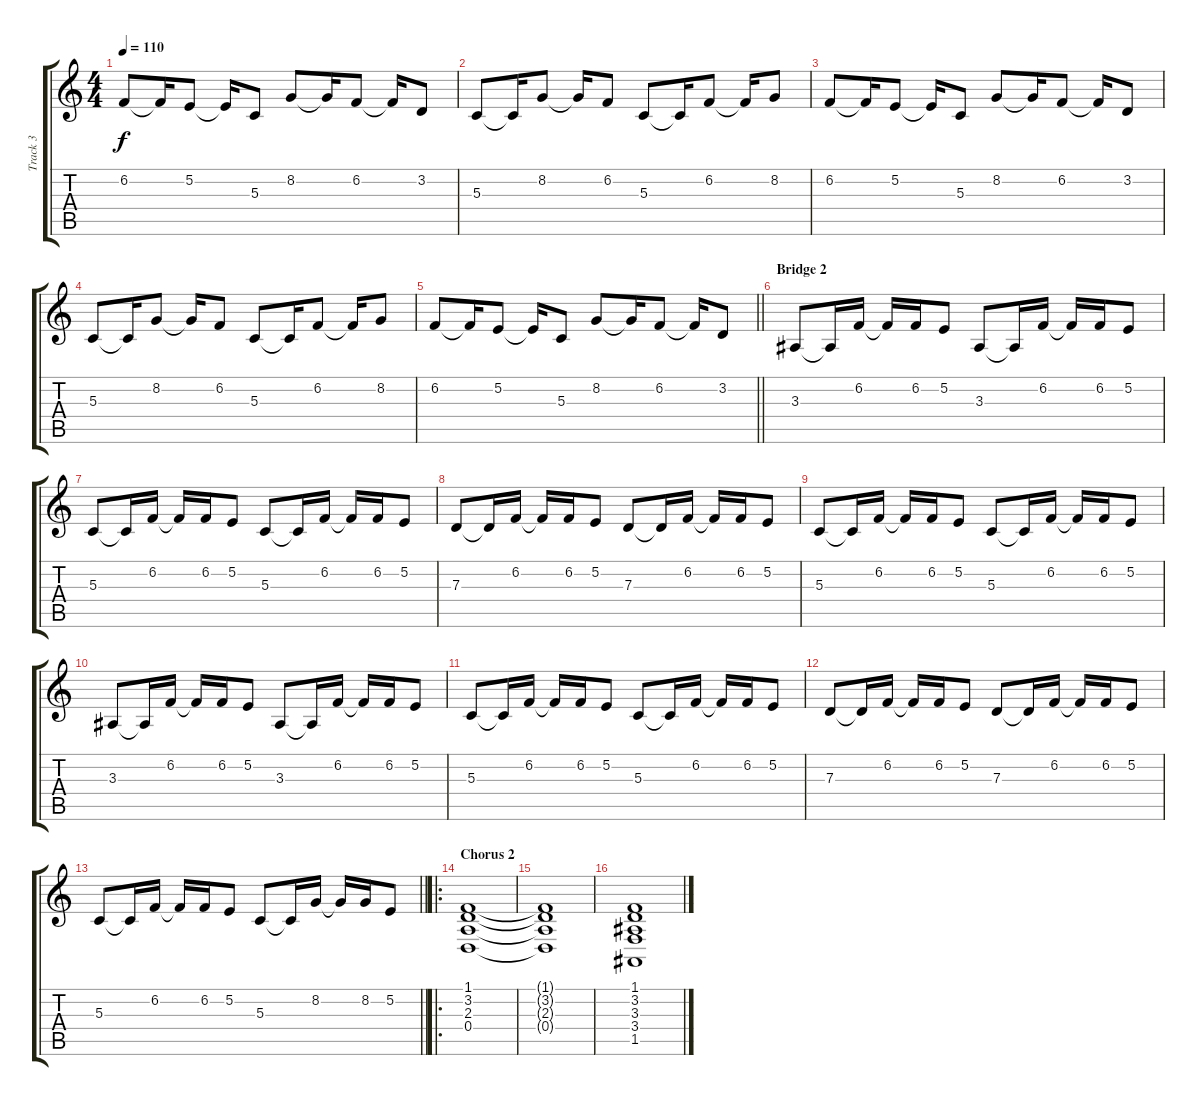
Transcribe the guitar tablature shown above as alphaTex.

\track ("Track 3" "Track 3") {instrument choiraahs}
\staff {score tabs}
\tuning (E4 B3 G3 D3 A2 E2) {hide}
\ts (4 4)
\tempo 110
\clef g2
\ks c
6.2.8{dy f} 6.2{t}.16 5.2.8 5.2{t}.16 5.3.8 8.2.8 8.2{t}.16 6.2.8 6.2{t}.16 3.2.8 |
5.3.8 5.3{t}.16 8.2.8 8.2{t}.16 6.2.8 5.3.8 5.3{t}.16 6.2.8 6.2{t}.16 8.2.8 |
6.2.8 6.2{t}.16 5.2.8 5.2{t}.16 5.3.8 8.2.8 8.2{t}.16 6.2.8 6.2{t}.16 3.2.8 |
5.3.8 5.3{t}.16 8.2.8 8.2{t}.16 6.2.8 5.3.8 5.3{t}.16 6.2.8 6.2{t}.16 8.2.8 |
\barLineRight lightlight
6.2.8 6.2{t}.16 5.2.8 5.2{t}.16 5.3.8 8.2.8 8.2{t}.16 6.2.8 6.2{t}.16 3.2.8 |
\section ("" "Bridge 2")
3.3.8 3.3{t}.16 6.2.16 6.2{t}.16 6.2.16 5.2.8 3.3.8 3.3{t}.16 6.2.16 6.2{t}.16 6.2.16 5.2.8 |
5.3.8 5.3{t}.16 6.2.16 6.2{t}.16 6.2.16 5.2.8 5.3.8 5.3{t}.16 6.2.16 6.2{t}.16 6.2.16 5.2.8 |
7.3.8 7.3{t}.16 6.2.16 6.2{t}.16 6.2.16 5.2.8 7.3.8 7.3{t}.16 6.2.16 6.2{t}.16 6.2.16 5.2.8 |
5.3.8 5.3{t}.16 6.2.16 6.2{t}.16 6.2.16 5.2.8 5.3.8 5.3{t}.16 6.2.16 6.2{t}.16 6.2.16 5.2.8 |
3.3.8 3.3{t}.16 6.2.16 6.2{t}.16 6.2.16 5.2.8 3.3.8 3.3{t}.16 6.2.16 6.2{t}.16 6.2.16 5.2.8 |
5.3.8 5.3{t}.16 6.2.16 6.2{t}.16 6.2.16 5.2.8 5.3.8 5.3{t}.16 6.2.16 6.2{t}.16 6.2.16 5.2.8 |
7.3.8 7.3{t}.16 6.2.16 6.2{t}.16 6.2.16 5.2.8 7.3.8 7.3{t}.16 6.2.16 6.2{t}.16 6.2.16 5.2.8 |
\barLineRight lightlight
5.3.8 5.3{t}.16 6.2.16 6.2{t}.16 6.2.16 5.2.8 5.3.8 5.3{t}.16 8.2.16 8.2{t}.16 8.2.16 5.2.8 |
\ro
\section ("" "Chorus 2")
(1.1 3.2 2.3 0.4).1 |
(1.1{t} 3.2{t} 2.3{t} 0.4{t}).1 |
(1.1 3.2 3.3 3.4 1.5).1
